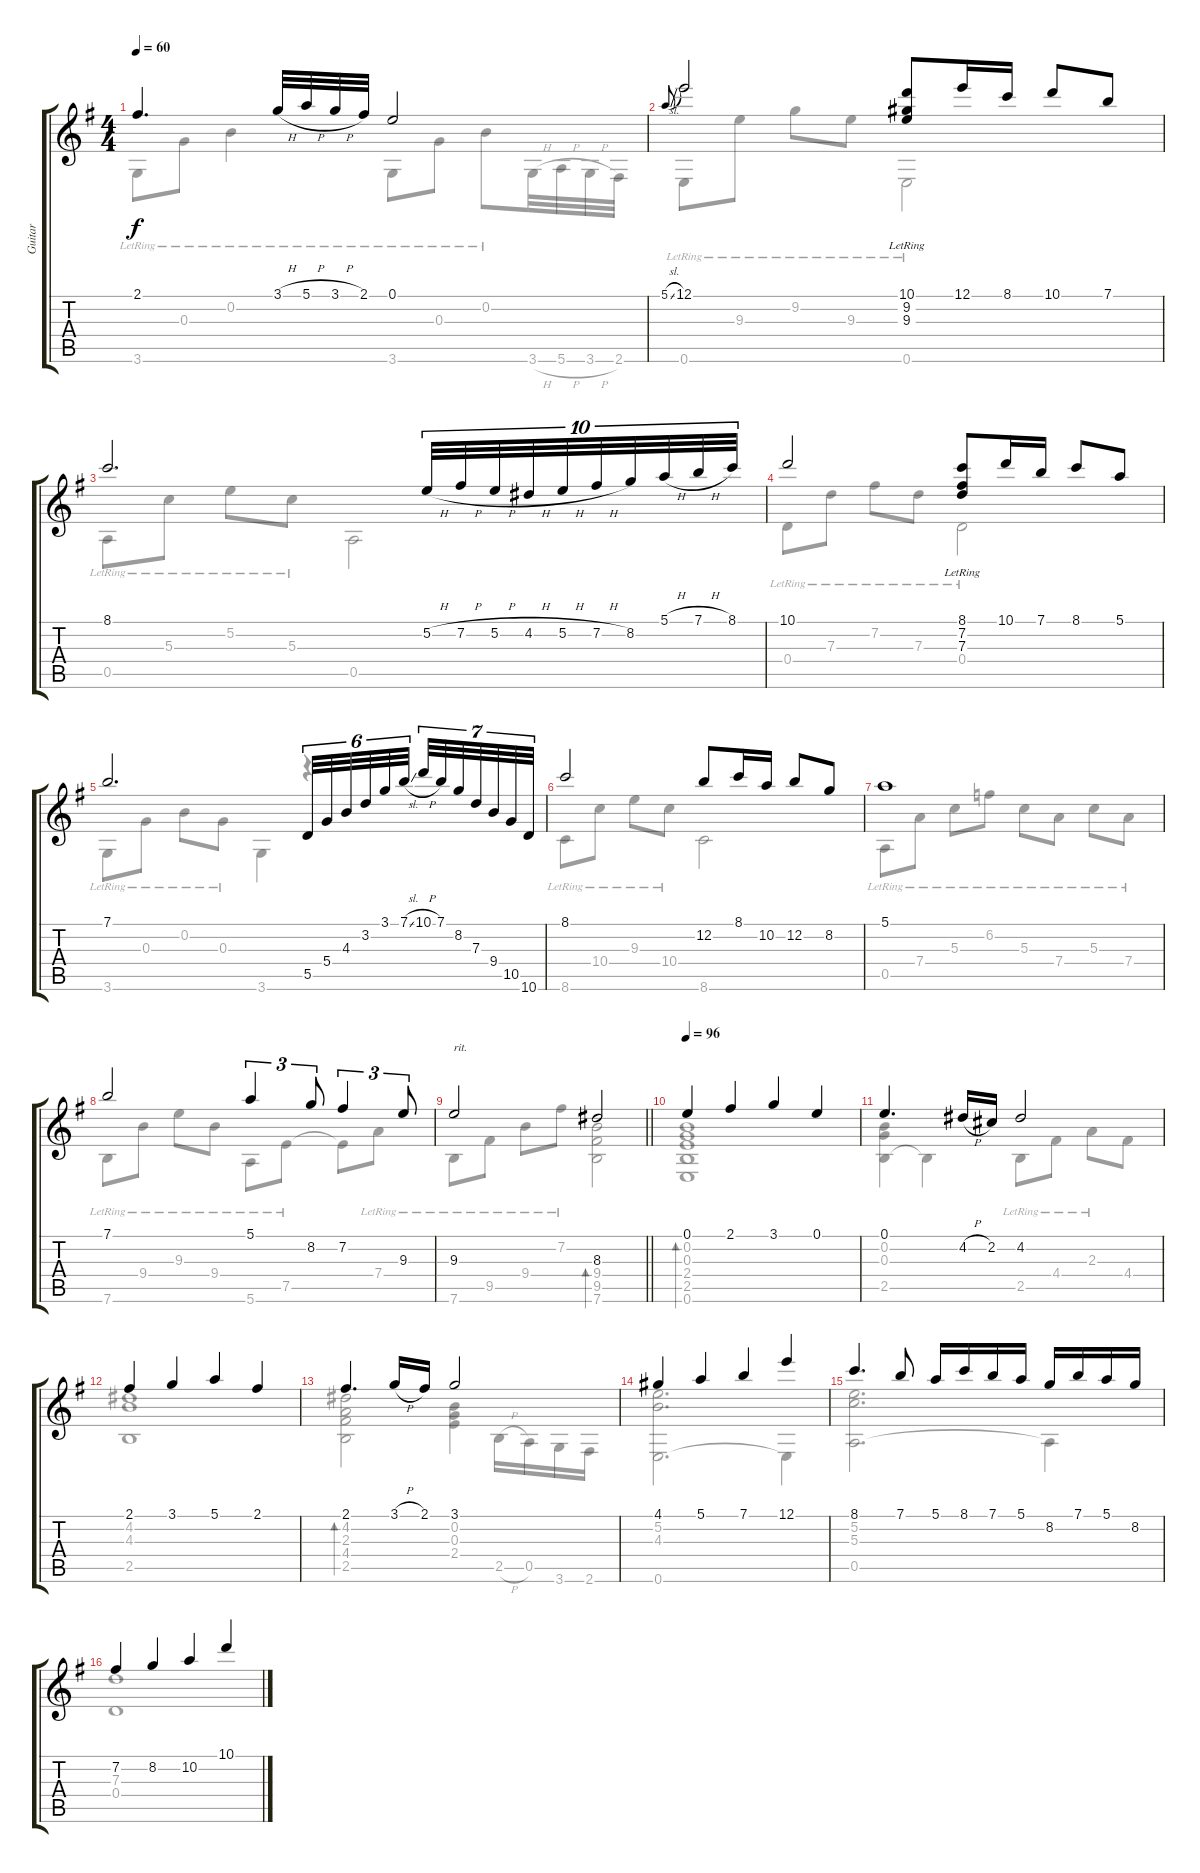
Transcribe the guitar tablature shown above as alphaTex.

\track ("Guitar" "Guitar") {instrument acousticguitarnylon}
\staff {score tabs}
\tuning (E4 B3 G3 D3 A2 E2) {hide}
\voice
\ts (4 4)
\tempo 60
\clef g2
\ks eminor
2.1.4{d dy f} 3.1{h}.32 5.1{h}.32 3.1{h}.32 2.1.32 0.1.2 |
5.1{sl}.8{gr onbeat} 12.1.2 (10.1 9.2{lr} 9.3{lr}).8 12.1.16 8.1.16 10.1.8 7.1.8 |
8.1.2{d} 5.2{h}.32{tu (10 8)} 7.2{h}.32{tu (10 8)} 5.2{h}.32{tu (10 8)} 4.2{h}.32{tu (10 8)} 5.2{h}.32{tu (10 8)} 7.2{h}.32{tu (10 8)} 8.2.32{tu (10 8)} 5.1{h}.32{tu (10 8)} 7.1{h}.32{tu (10 8)} 8.1.32{tu (10 8)} |
10.1.2 (8.1 7.2{lr} 7.3{lr}).8 10.1.16 7.1.16 8.1.8 5.1.8 |
7.1.2{d} 5.5.32{tu (6 4)} 5.4.32{tu (6 4)} 4.3.32{tu (6 4)} 3.2.32{tu (6 4)} 3.1.32{tu (6 4)} 7.1{sl}.32{tu (6 4) beam splitsecondary} 10.1{h}.32{tu (7 4)} 7.1.32{tu (7 4)} 8.2.32{tu (7 4)} 7.3.32{tu (7 4)} 9.4.32{tu (7 4)} 10.5.32{tu (7 4)} 10.6.32{tu (7 4)} |
8.1.2 12.2.8 8.1.16 10.2.16 12.2.8 8.2.8 |
5.1.1 |
7.1.2 5.1.4{tu (3 2)} 8.2.8{tu (3 2)} 7.2.4{tu (3 2)} 9.3.8{tu (3 2)} |
\barLineRight lightlight
9.3.2{txt "rit."} 8.3.2 |
\tempo 96
0.1.4 2.1.4 3.1.4 0.1.4 |
0.1.4{d} 4.2{h}.16 2.2.16 4.2.2 |
2.1.4 3.1.4 5.1.4 2.1.4 |
2.1.4{d} 3.1{h}.16 2.1.16 3.1.2 |
4.1.4 5.1.4 7.1.4 12.1.4 |
8.1.4{d} 7.1.8 5.1.16 8.1.16 7.1.16 5.1.16 8.2.16 7.1.16 5.1.16 8.2.16 |
7.2.4 8.2.4 10.2.4 10.1.4
\voice
\clef g2
\ottava regular
\simile none
\ks eminor
3.6{lr}.8{dy f} 0.3{lr}.8 0.2{lr}.4 3.6{lr}.8 0.3{lr}.8 0.2{lr}.8 3.6{h}.32 5.6{h}.32 3.6{h}.32 2.6.32 |
0.6{lr}.8 9.3{lr}.8 9.2{lr}.8 9.3{lr}.8 0.6{lr}.2 |
0.5{lr}.8 5.3{lr}.8 5.2{lr}.8 5.3{lr}.8 0.5.2 |
0.4{lr}.8 7.3{lr}.8 7.2{lr}.8 7.3{lr}.8 0.4{lr}.2 |
3.6{lr}.8 0.3{lr}.8 0.2{lr}.8 0.3{lr}.8 3.6.4 r.4 |
8.6{lr}.8 10.4{lr}.8 9.3{lr}.8 10.4{lr}.8 8.6.2 |
0.5{lr}.8 7.4{lr}.8 5.3{lr}.8 6.2{lr}.8 5.3{lr}.8 7.4{lr}.8 5.3{lr}.8 7.4{lr}.8 |
7.6{lr}.8 9.4{lr}.8 9.3{lr}.8 9.4{lr}.8 5.6{lr}.8 7.5{lr}.8 7.5{t}.8 7.4{lr}.8 |
\barLineRight lightlight
7.6{lr}.8 9.5{lr}.8 9.4{lr}.8 7.2{lr}.8 (9.4 9.5 7.6).2{bd 60} |
(0.2 0.3 2.4 2.5 0.6).1{bd 30} |
(0.2 0.3 2.5).4 2.5{t}.4 2.5{lr}.8 4.4{lr}.8 2.3{lr}.8 4.4.8 |
(4.2 4.3 2.5).1 |
(4.2 2.3 4.4 2.5).2{bd 30} (0.2 0.3 2.4).4 2.5{h}.16 0.5.16 3.6.16 2.6.16 |
(5.2 4.3 0.6).2{d} 0.6{t}.4 |
(5.2 5.3 0.5).2{d} 0.5{t}.4 |
(7.3 0.4).1
